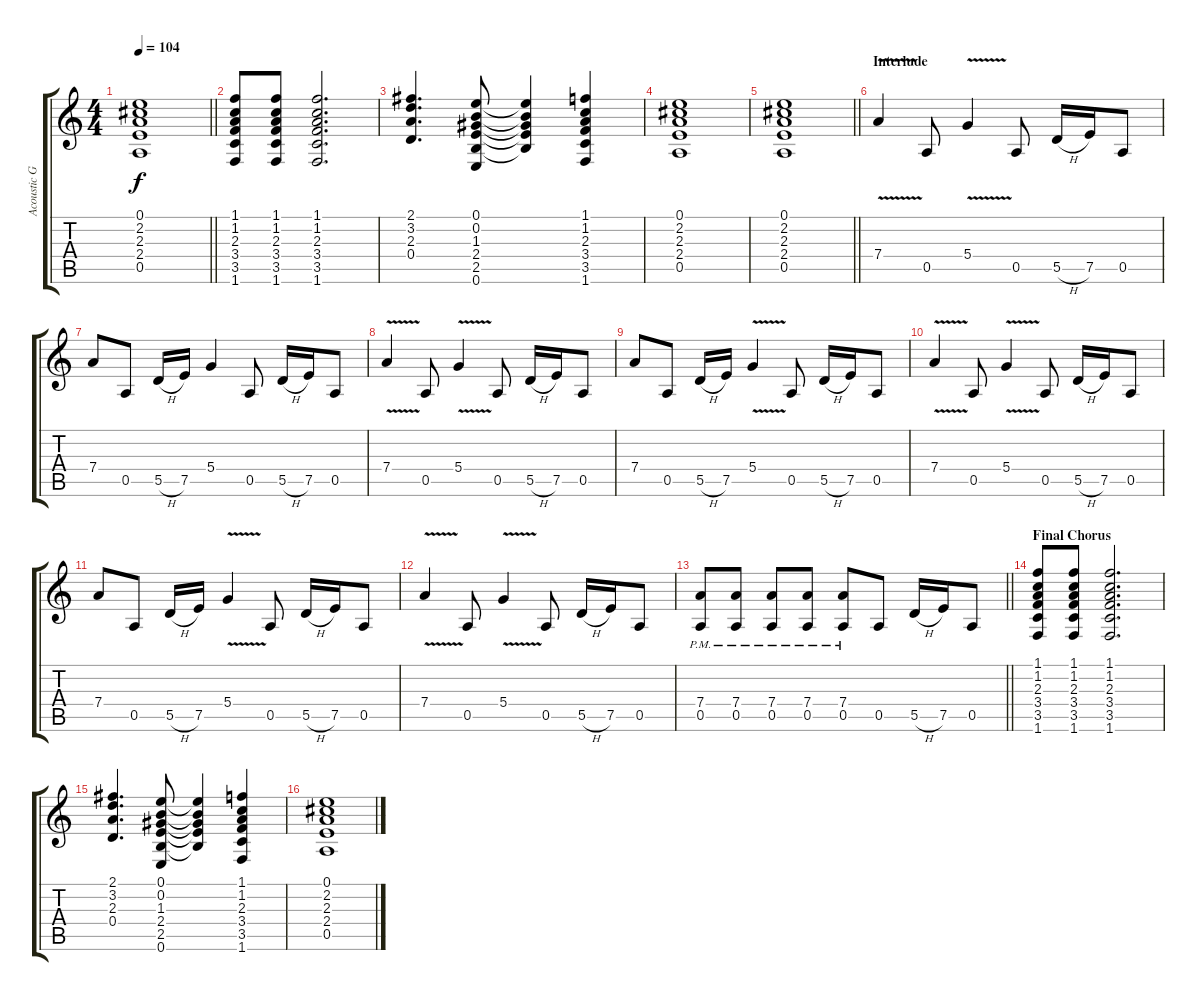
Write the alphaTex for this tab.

\track ("Acoustic Guitar" "Acoustic G") {instrument acousticguitarsteel}
\staff {score tabs}
\tuning (E4 B3 G3 D3 A2 E2) {hide}
\ts (4 4)
\tempo 104
\clef g2
\barLineRight lightlight
\ks c
(0.1 2.2 2.3 2.4 0.5).1{dy f} |
(1.1 1.2 2.3 3.4 3.5 1.6).8 (1.1 1.2 2.3 3.4 3.5 1.6).8 (1.1 1.2 2.3 3.4 3.5 1.6).2{d} |
(2.1 3.2 2.3 0.4).4{d} (0.1 0.2 1.3 2.4 2.5 0.6).8 (0.1{t} 0.2{t} 1.3{t} 2.4{t} 2.5{t}).4 (1.1 1.2 2.3 3.4 3.5 1.6).4 |
(0.1 2.2 2.3 2.4 0.5).1 |
\barLineRight lightlight
(0.1 2.2 2.3 2.4 0.5).1 |
\section ("" "Interlude")
7.4{v}.4 0.5.8 5.4{v}.4 0.5.8 5.5{h}.16 7.5.16 0.5.8 |
7.4.8 0.5.8 5.5{h}.16 7.5.16 5.4.4 0.5.8 5.5{h}.16 7.5.16 0.5.8 |
7.4{v}.4 0.5.8 5.4{v}.4 0.5.8 5.5{h}.16 7.5.16 0.5.8 |
7.4.8 0.5.8 5.5{h}.16 7.5.16 5.4{v}.4 0.5.8 5.5{h}.16 7.5.16 0.5.8 |
7.4{v}.4 0.5.8 5.4{v}.4 0.5.8 5.5{h}.16 7.5.16 0.5.8 |
7.4.8 0.5.8 5.5{h}.16 7.5.16 5.4{v}.4 0.5.8 5.5{h}.16 7.5.16 0.5.8 |
7.4{v}.4 0.5.8 5.4{v}.4 0.5.8 5.5{h}.16 7.5.16 0.5.8 |
\barLineRight lightlight
(7.4{pm} 0.5{pm}).8 (7.4{pm} 0.5{pm}).8 (7.4{pm} 0.5{pm}).8 (7.4{pm} 0.5{pm}).8 (7.4{pm} 0.5{pm}).8 0.5.8 5.5{h}.16 7.5.16 0.5.8 |
\section ("" "Final Chorus")
(1.1 1.2 2.3 3.4 3.5 1.6).8 (1.1 1.2 2.3 3.4 3.5 1.6).8 (1.1 1.2 2.3 3.4 3.5 1.6).2{d} |
(2.1 3.2 2.3 0.4).4{d} (0.1 0.2 1.3 2.4 2.5 0.6).8 (0.1{t} 0.2{t} 1.3{t} 2.4{t} 2.5{t}).4 (1.1 1.2 2.3 3.4 3.5 1.6).4 |
(0.1 2.2 2.3 2.4 0.5).1
